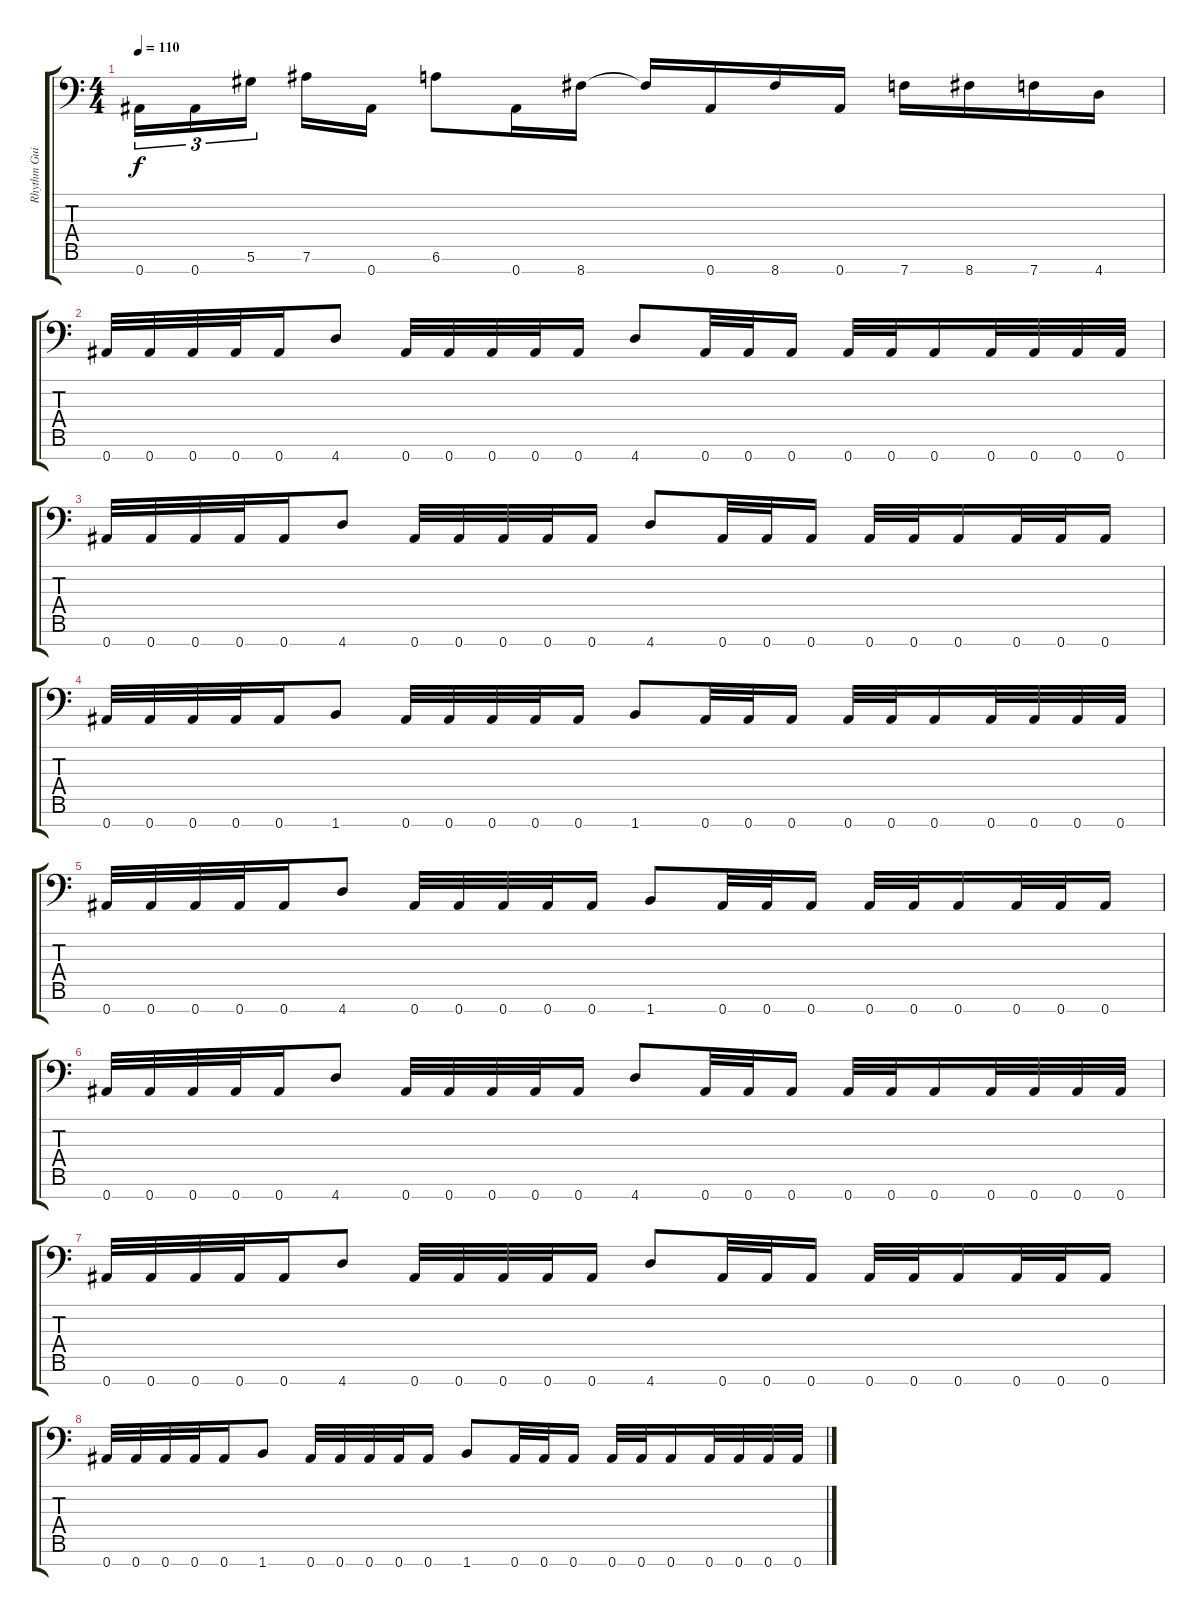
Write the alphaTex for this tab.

\track ("Rhythm Guitar 1" "Rhythm Gui") {instrument distortionguitar}
\staff {score tabs}
\tuning (Eb4 Bb3 Gb3 Db3 Ab2 Eb2 Bb1) {hide}
\ts (4 4)
\tempo 110
\clef f4
\ks c
0.7.16{tu (3 2) dy f} 0.7.16{tu (3 2)} 5.6.16{tu (3 2) beam splitsecondary} 7.6.16 0.7.16 6.6.8 0.7.16 8.7.16 8.7{t}.16 0.7.16 8.7.16 0.7.16 7.7.16 8.7.16 7.7.16 4.7.16 |
0.7.32 0.7.32 0.7.32 0.7.32 0.7.16 4.7.8 0.7.32 0.7.32 0.7.32 0.7.32 0.7.16 4.7.8 0.7.32 0.7.32 0.7.16 0.7.32 0.7.32 0.7.16 0.7.32 0.7.32 0.7.32 0.7.32 |
0.7.32 0.7.32 0.7.32 0.7.32 0.7.16 4.7.8 0.7.32 0.7.32 0.7.32 0.7.32 0.7.16 4.7.8 0.7.32 0.7.32 0.7.16 0.7.32 0.7.32 0.7.16 0.7.32 0.7.32 0.7.16 |
0.7.32 0.7.32 0.7.32 0.7.32 0.7.16 1.7.8 0.7.32 0.7.32 0.7.32 0.7.32 0.7.16 1.7.8 0.7.32 0.7.32 0.7.16 0.7.32 0.7.32 0.7.16 0.7.32 0.7.32 0.7.32 0.7.32 |
0.7.32 0.7.32 0.7.32 0.7.32 0.7.16 4.7.8 0.7.32 0.7.32 0.7.32 0.7.32 0.7.16 1.7.8 0.7.32 0.7.32 0.7.16 0.7.32 0.7.32 0.7.16 0.7.32 0.7.32 0.7.16 |
0.7.32 0.7.32 0.7.32 0.7.32 0.7.16 4.7.8 0.7.32 0.7.32 0.7.32 0.7.32 0.7.16 4.7.8 0.7.32 0.7.32 0.7.16 0.7.32 0.7.32 0.7.16 0.7.32 0.7.32 0.7.32 0.7.32 |
0.7.32 0.7.32 0.7.32 0.7.32 0.7.16 4.7.8 0.7.32 0.7.32 0.7.32 0.7.32 0.7.16 4.7.8 0.7.32 0.7.32 0.7.16 0.7.32 0.7.32 0.7.16 0.7.32 0.7.32 0.7.16 |
0.7.32 0.7.32 0.7.32 0.7.32 0.7.16 1.7.8 0.7.32 0.7.32 0.7.32 0.7.32 0.7.16 1.7.8 0.7.32 0.7.32 0.7.16 0.7.32 0.7.32 0.7.16 0.7.32 0.7.32 0.7.32 0.7.32
